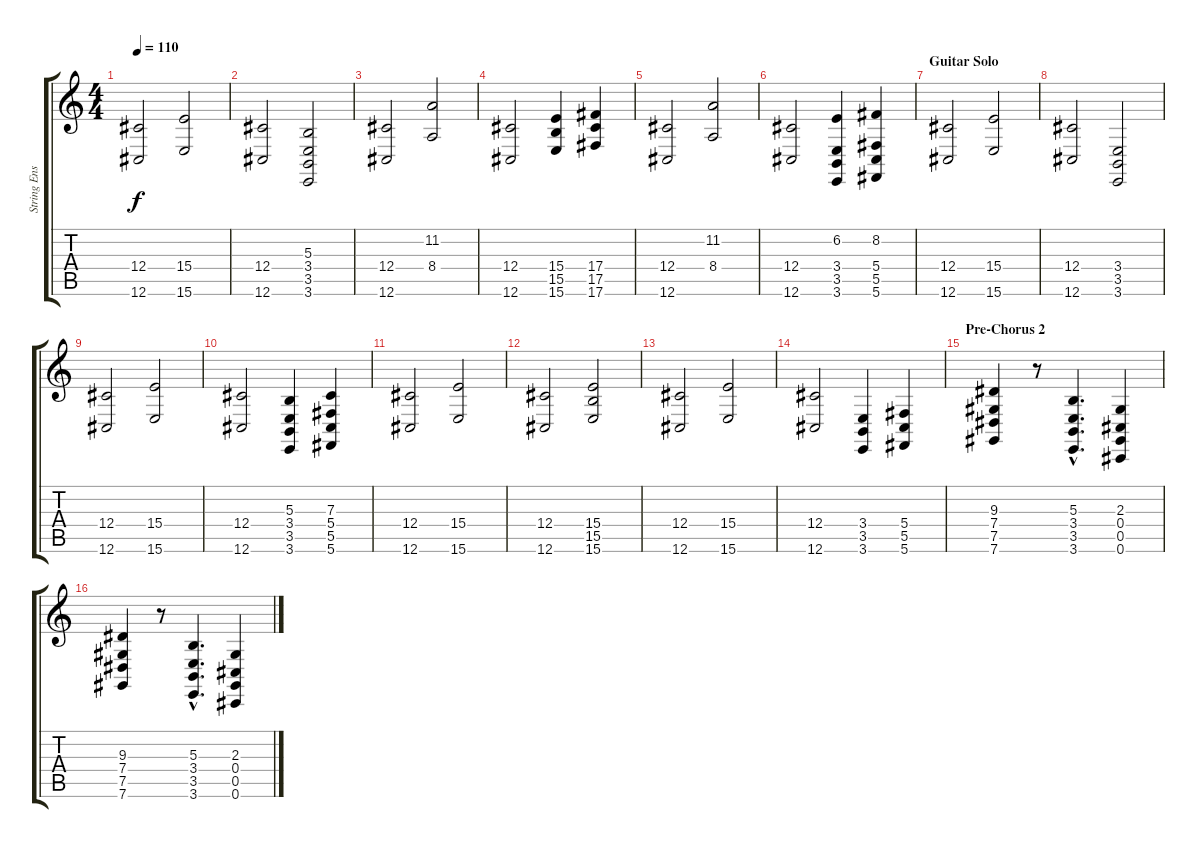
\track ("String Ensemble 1" "String Ens") {instrument stringensemble1}
\staff {score tabs}
\tuning (Eb4 Bb3 Gb3 Db3 Ab2 Db2) {hide}
\ts (4 4)
\tempo 110
\clef g2
\ks c
(12.4 12.6).2{dy f} (15.4 15.6).2 |
(12.4 12.6).2 (5.3 3.4 3.5 3.6).2 |
(12.4 12.6).2 (11.2 8.4).2{instrument stringensemble1} |
(12.4 12.6).2 (15.4 15.5 15.6).4 (17.4 17.5 17.6).4 |
(12.4 12.6).2 (11.2 8.4).2 |
(12.4 12.6).2 (6.2 3.4 3.5 3.6).4 (8.2 5.4 5.5 5.6).4 |
\section ("" "Guitar Solo")
(12.4 12.6).2{volume 13 instrument stringensemble2} (15.4 15.6).2 |
(12.4 12.6).2 (3.4 3.5 3.6).2 |
(12.4 12.6).2 (15.4 15.6).2 |
(12.4 12.6).2 (5.3 3.4 3.5 3.6).4 (7.3 5.4 5.5 5.6).4 |
(12.4 12.6).2 (15.4 15.6).2 |
(12.4 12.6).2 (15.4 15.5 15.6).2 |
(12.4 12.6).2 (15.4 15.6).2 |
(12.4 12.6).2 (3.4 3.5 3.6).4 (5.4 5.5 5.6).4 |
\section ("" "Pre-Chorus 2")
(9.3 7.4 7.5 7.6).4{instrument stringensemble1} r.8 (5.3{hac} 3.4{hac} 3.5{hac} 3.6{hac}).4{d} (2.3 0.4 0.5 0.6).4 |
(9.3 7.4 7.5 7.6).4 r.8 (5.3{hac} 3.4{hac} 3.5{hac} 3.6{hac}).4{d} (2.3 0.4 0.5 0.6).4
